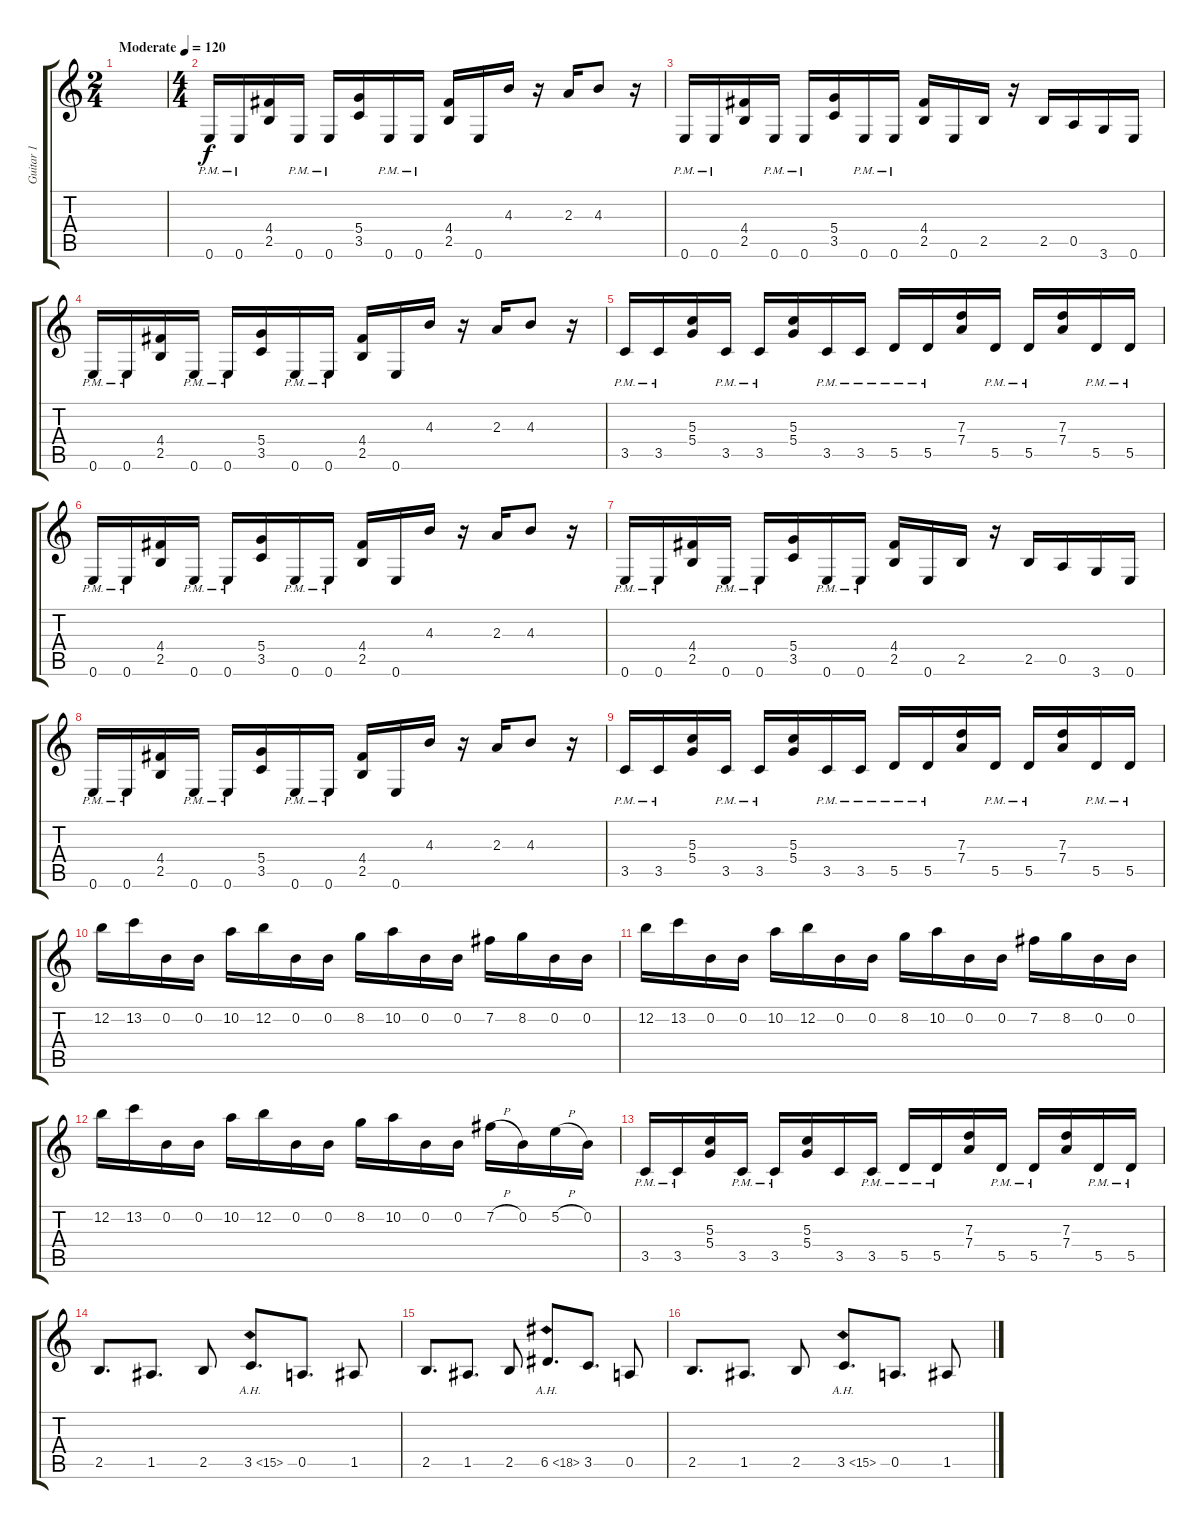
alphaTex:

\track ("Guitar 1" "Guitar 1") {instrument distortionguitar}
\staff {score tabs}
\tuning (E4 B3 G3 D3 A2 E2) {hide}
\ts (2 4)
\tempo (120 "Moderate")
\clef g2
\ks c
|
\ts (4 4)
0.6{pm}.16 0.6{pm}.16 (4.4 2.5).16 0.6{pm}.16 0.6{pm}.16 (5.4 3.5).16 0.6{pm}.16 0.6{pm}.16 (4.4 2.5).16 0.6.16 4.3.16 r.16 2.3.16 4.3.8 r.16 |
0.6{pm}.16 0.6{pm}.16 (4.4 2.5).16 0.6{pm}.16 0.6{pm}.16 (5.4 3.5).16 0.6{pm}.16 0.6{pm}.16 (4.4 2.5).16 0.6.16 2.5.16 r.16 2.5.16 0.5.16 3.6.16 0.6.16 |
0.6{pm}.16 0.6{pm}.16 (4.4 2.5).16 0.6{pm}.16 0.6{pm}.16 (5.4 3.5).16 0.6{pm}.16 0.6{pm}.16 (4.4 2.5).16 0.6.16 4.3.16 r.16 2.3.16 4.3.8 r.16 |
3.5{pm}.16 3.5{pm}.16 (5.3 5.4).16 3.5{pm}.16 3.5{pm}.16 (5.3 5.4).16 3.5{pm}.16 3.5{pm}.16 5.5{pm}.16 5.5{pm}.16 (7.3 7.4).16 5.5{pm}.16 5.5{pm}.16 (7.3 7.4).16 5.5{pm}.16 5.5{pm}.16 |
0.6{pm}.16 0.6{pm}.16 (4.4 2.5).16 0.6{pm}.16 0.6{pm}.16 (5.4 3.5).16 0.6{pm}.16 0.6{pm}.16 (4.4 2.5).16 0.6.16 4.3.16 r.16 2.3.16 4.3.8 r.16 |
0.6{pm}.16 0.6{pm}.16 (4.4 2.5).16 0.6{pm}.16 0.6{pm}.16 (5.4 3.5).16 0.6{pm}.16 0.6{pm}.16 (4.4 2.5).16 0.6.16 2.5.16 r.16 2.5.16 0.5.16 3.6.16 0.6.16 |
0.6{pm}.16 0.6{pm}.16 (4.4 2.5).16 0.6{pm}.16 0.6{pm}.16 (5.4 3.5).16 0.6{pm}.16 0.6{pm}.16 (4.4 2.5).16 0.6.16 4.3.16 r.16 2.3.16 4.3.8 r.16 |
3.5{pm}.16 3.5{pm}.16 (5.3 5.4).16 3.5{pm}.16 3.5{pm}.16 (5.3 5.4).16 3.5{pm}.16 3.5{pm}.16 5.5{pm}.16 5.5{pm}.16 (7.3 7.4).16 5.5{pm}.16 5.5{pm}.16 (7.3 7.4).16 5.5{pm}.16 5.5{pm}.16 |
12.2.16 13.2.16 0.2.16 0.2.16 10.2.16 12.2.16 0.2.16 0.2.16 8.2.16 10.2.16 0.2.16 0.2.16 7.2.16 8.2.16 0.2.16 0.2.16 |
12.2.16 13.2.16 0.2.16 0.2.16 10.2.16 12.2.16 0.2.16 0.2.16 8.2.16 10.2.16 0.2.16 0.2.16 7.2.16 8.2.16 0.2.16 0.2.16 |
12.2.16 13.2.16 0.2.16 0.2.16 10.2.16 12.2.16 0.2.16 0.2.16 8.2.16 10.2.16 0.2.16 0.2.16 7.2{h}.16 0.2.16 5.2{h}.16 0.2.16 |
3.5{pm}.16 3.5{pm}.16 (5.3 5.4).16 3.5{pm}.16 3.5{pm}.16 (5.3 5.4).16 3.5.16 3.5{pm}.16 5.5{pm}.16 5.5{pm}.16 (7.3 7.4).16 5.5{pm}.16 5.5{pm}.16 (7.3 7.4).16 5.5{pm}.16 5.5{pm}.16 |
2.5.8{d} 1.5.8{d} 2.5.8 3.5{ah 12}.8{d} 0.5.8{d} 1.5.8 |
2.5.8{d} 1.5.8{d} 2.5.8 6.5{ah 12}.8{d} 3.5.8{d} 0.5.8 |
2.5.8{d} 1.5.8{d} 2.5.8 3.5{ah 12}.8{d} 0.5.8{d} 1.5.8
